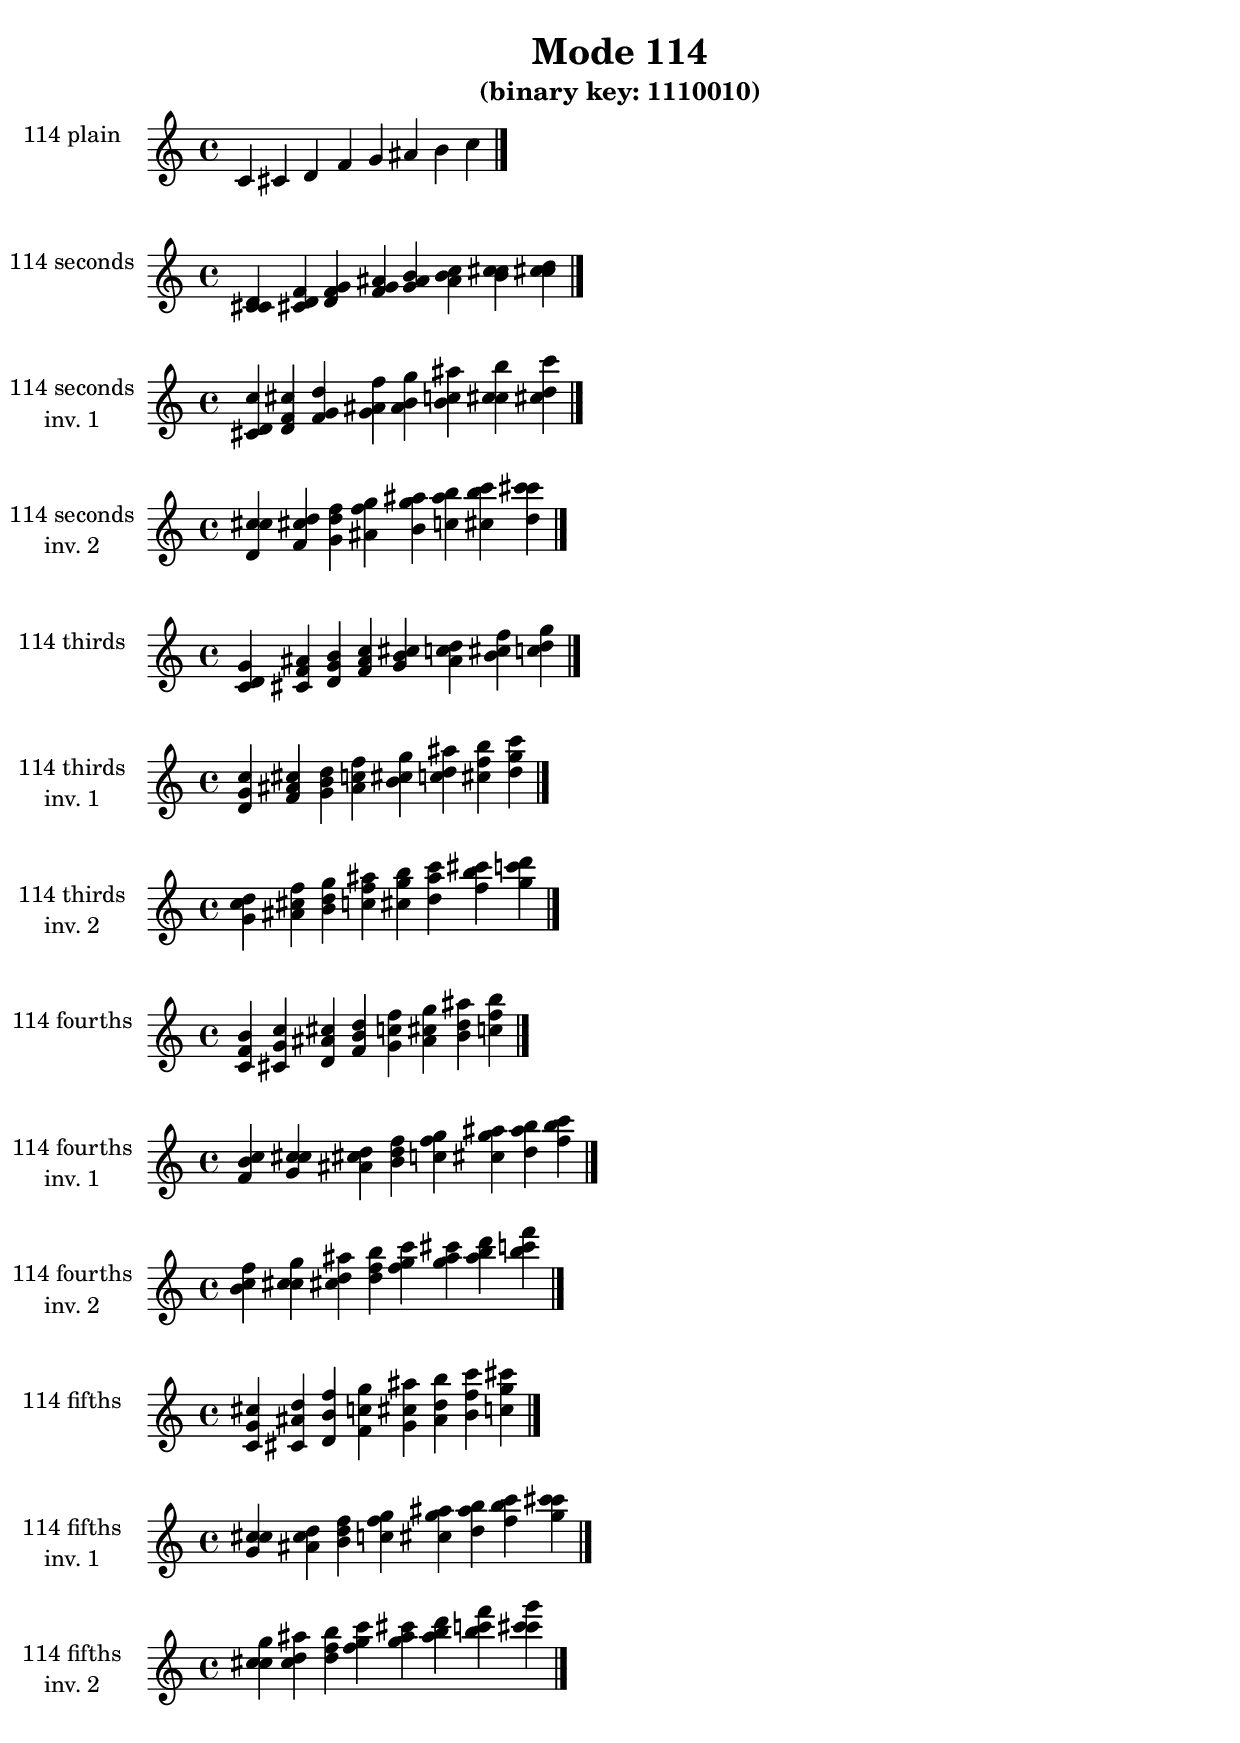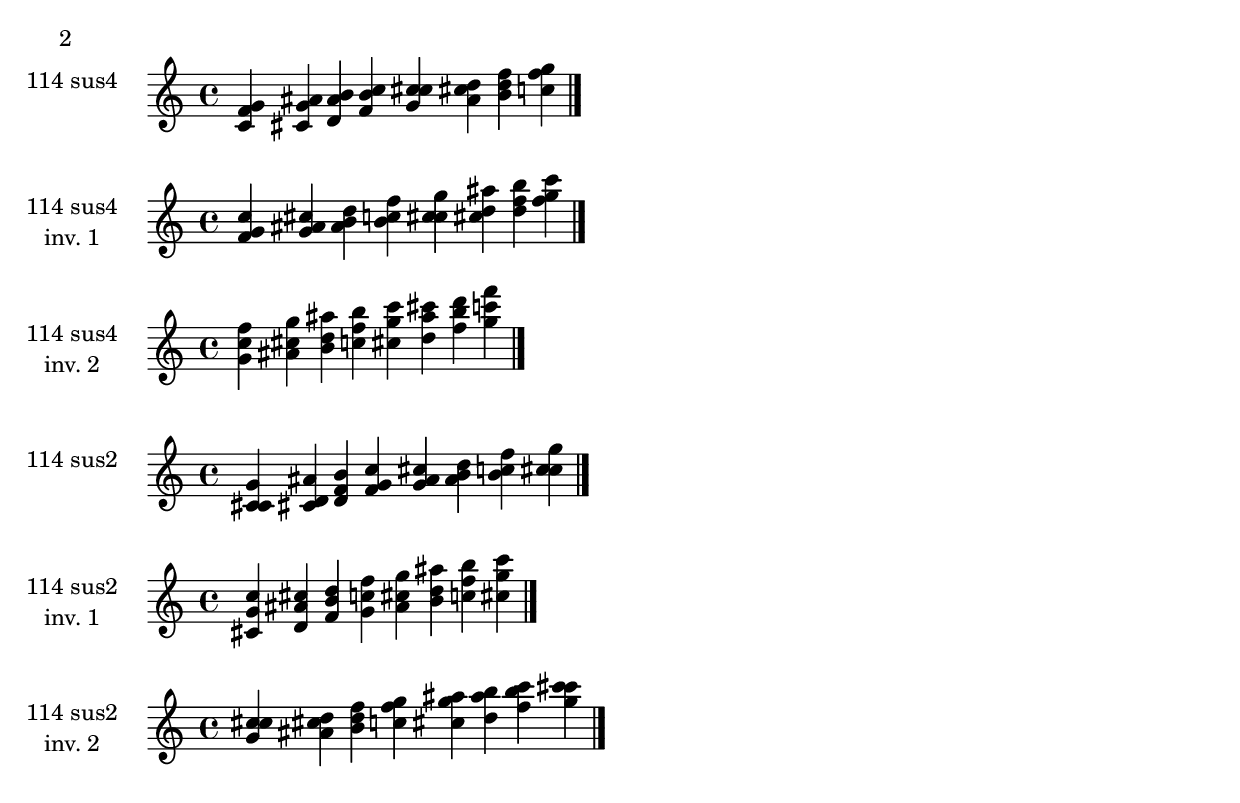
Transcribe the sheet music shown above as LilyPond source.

\version "2.19.0"

\header {
  title = "Mode 114"
  subtitle = "(binary key: 1110010)"
 %% Remove default LilyPond tagline
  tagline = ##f
}

\paper {
  #(set-paper-size "a4")
}

global = {
  \key c \major
  \time 4/4
  \tempo 4=100
}

\book {
  \score {
    \new Staff \with {
      instrumentName =  \markup { \column {
         \hcenter-in #14 \line { 114 plain }
         \hcenter-in #14 \line {  } } }
      midiInstrument = "oboe"
    } { \accidentalStyle "default"
        \cadenzaOn c' cis' d' f' g' ais' b' c''  \cadenzaOff \bar "|." }
    \layout { }
  }
  \score {
    \new Staff \with {
      instrumentName =  \markup { \column {
         \hcenter-in #14 \line { 114 seconds }
         \hcenter-in #14 \line {  } } }
      midiInstrument = "oboe"
    } { \accidentalStyle "default"
        \cadenzaOn <c' cis' d'> <cis' d' f'> <d' f' g'> <f' g' ais'> <g' ais' b'> <ais' b' c''> <b' c'' cis''> <c'' cis'' d''>  \cadenzaOff \bar "|." }
    \layout { }
  }
  \score {
    \new Staff \with {
      instrumentName =  \markup { \column {
         \hcenter-in #14 \line { 114 seconds }
         \hcenter-in #14 \line { inv. 1 } } }
      midiInstrument = "oboe"
    } { \accidentalStyle "default"
        \cadenzaOn <cis' d' c''> <d' f' cis''> <f' g' d''> <g' ais' f''> <ais' b' g''> <b' c'' ais''> <c'' cis'' b''> <cis'' d'' c'''>  \cadenzaOff \bar "|." }
    \layout { }
  }
  \score {
    \new Staff \with {
      instrumentName =  \markup { \column {
         \hcenter-in #14 \line { 114 seconds }
         \hcenter-in #14 \line { inv. 2 } } }
      midiInstrument = "oboe"
    } { \accidentalStyle "default"
        \cadenzaOn <d' c'' cis''> <f' cis'' d''> <g' d'' f''> <ais' f'' g''> <b' g'' ais''> <c'' ais'' b''> <cis'' b'' c'''> <d'' c''' cis'''>  \cadenzaOff \bar "|." }
    \layout { }
  }
  \score {
    \new Staff \with {
      instrumentName =  \markup { \column {
         \hcenter-in #14 \line { 114 thirds }
         \hcenter-in #14 \line {  } } }
      midiInstrument = "oboe"
    } { \accidentalStyle "default"
        \cadenzaOn <c' d' g'> <cis' f' ais'> <d' g' b'> <f' ais' c''> <g' b' cis''> <ais' c'' d''> <b' cis'' f''> <c'' d'' g''>  \cadenzaOff \bar "|." }
    \layout { }
  }
  \score {
    \new Staff \with {
      instrumentName =  \markup { \column {
         \hcenter-in #14 \line { 114 thirds }
         \hcenter-in #14 \line { inv. 1 } } }
      midiInstrument = "oboe"
    } { \accidentalStyle "default"
        \cadenzaOn <d' g' c''> <f' ais' cis''> <g' b' d''> <ais' c'' f''> <b' cis'' g''> <c'' d'' ais''> <cis'' f'' b''> <d'' g'' c'''>  \cadenzaOff \bar "|." }
    \layout { }
  }
  \score {
    \new Staff \with {
      instrumentName =  \markup { \column {
         \hcenter-in #14 \line { 114 thirds }
         \hcenter-in #14 \line { inv. 2 } } }
      midiInstrument = "oboe"
    } { \accidentalStyle "default"
        \cadenzaOn <g' c'' d''> <ais' cis'' f''> <b' d'' g''> <c'' f'' ais''> <cis'' g'' b''> <d'' ais'' c'''> <f'' b'' cis'''> <g'' c''' d'''>  \cadenzaOff \bar "|." }
    \layout { }
  }
  \score {
    \new Staff \with {
      instrumentName =  \markup { \column {
         \hcenter-in #14 \line { 114 fourths }
         \hcenter-in #14 \line {  } } }
      midiInstrument = "oboe"
    } { \accidentalStyle "default"
        \cadenzaOn <c' f' b'> <cis' g' c''> <d' ais' cis''> <f' b' d''> <g' c'' f''> <ais' cis'' g''> <b' d'' ais''> <c'' f'' b''>  \cadenzaOff \bar "|." }
    \layout { }
  }
  \score {
    \new Staff \with {
      instrumentName =  \markup { \column {
         \hcenter-in #14 \line { 114 fourths }
         \hcenter-in #14 \line { inv. 1 } } }
      midiInstrument = "oboe"
    } { \accidentalStyle "default"
        \cadenzaOn <f' b' c''> <g' c'' cis''> <ais' cis'' d''> <b' d'' f''> <c'' f'' g''> <cis'' g'' ais''> <d'' ais'' b''> <f'' b'' c'''>  \cadenzaOff \bar "|." }
    \layout { }
  }
  \score {
    \new Staff \with {
      instrumentName =  \markup { \column {
         \hcenter-in #14 \line { 114 fourths }
         \hcenter-in #14 \line { inv. 2 } } }
      midiInstrument = "oboe"
    } { \accidentalStyle "default"
        \cadenzaOn <b' c'' f''> <c'' cis'' g''> <cis'' d'' ais''> <d'' f'' b''> <f'' g'' c'''> <g'' ais'' cis'''> <ais'' b'' d'''> <b'' c''' f'''>  \cadenzaOff \bar "|." }
    \layout { }
  }
  \score {
    \new Staff \with {
      instrumentName =  \markup { \column {
         \hcenter-in #14 \line { 114 fifths }
         \hcenter-in #14 \line {  } } }
      midiInstrument = "oboe"
    } { \accidentalStyle "default"
        \cadenzaOn <c' g' cis''> <cis' ais' d''> <d' b' f''> <f' c'' g''> <g' cis'' ais''> <ais' d'' b''> <b' f'' c'''> <c'' g'' cis'''>  \cadenzaOff \bar "|." }
    \layout { }
  }
  \score {
    \new Staff \with {
      instrumentName =  \markup { \column {
         \hcenter-in #14 \line { 114 fifths }
         \hcenter-in #14 \line { inv. 1 } } }
      midiInstrument = "oboe"
    } { \accidentalStyle "default"
        \cadenzaOn <g' cis'' c''> <ais' d'' cis''> <b' f'' d''> <c'' g'' f''> <cis'' ais'' g''> <d'' b'' ais''> <f'' c''' b''> <g'' cis''' c'''>  \cadenzaOff \bar "|." }
    \layout { }
  }
  \score {
    \new Staff \with {
      instrumentName =  \markup { \column {
         \hcenter-in #14 \line { 114 fifths }
         \hcenter-in #14 \line { inv. 2 } } }
      midiInstrument = "oboe"
    } { \accidentalStyle "default"
        \cadenzaOn <cis'' c'' g''> <d'' cis'' ais''> <f'' d'' b''> <g'' f'' c'''> <ais'' g'' cis'''> <b'' ais'' d'''> <c''' b'' f'''> <cis''' c''' g'''>  \cadenzaOff \bar "|." }
    \layout { }
  }
  \score {
    \new Staff \with {
      instrumentName =  \markup { \column {
         \hcenter-in #14 \line { 114 sus4 }
         \hcenter-in #14 \line {  } } }
      midiInstrument = "oboe"
    } { \accidentalStyle "default"
        \cadenzaOn <c' f' g'> <cis' g' ais'> <d' ais' b'> <f' b' c''> <g' c'' cis''> <ais' cis'' d''> <b' d'' f''> <c'' f'' g''>  \cadenzaOff \bar "|." }
    \layout { }
  }
  \score {
    \new Staff \with {
      instrumentName =  \markup { \column {
         \hcenter-in #14 \line { 114 sus4 }
         \hcenter-in #14 \line { inv. 1 } } }
      midiInstrument = "oboe"
    } { \accidentalStyle "default"
        \cadenzaOn <f' g' c''> <g' ais' cis''> <ais' b' d''> <b' c'' f''> <c'' cis'' g''> <cis'' d'' ais''> <d'' f'' b''> <f'' g'' c'''>  \cadenzaOff \bar "|." }
    \layout { }
  }
  \score {
    \new Staff \with {
      instrumentName =  \markup { \column {
         \hcenter-in #14 \line { 114 sus4 }
         \hcenter-in #14 \line { inv. 2 } } }
      midiInstrument = "oboe"
    } { \accidentalStyle "default"
        \cadenzaOn <g' c'' f''> <ais' cis'' g''> <b' d'' ais''> <c'' f'' b''> <cis'' g'' c'''> <d'' ais'' cis'''> <f'' b'' d'''> <g'' c''' f'''>  \cadenzaOff \bar "|." }
    \layout { }
  }
  \score {
    \new Staff \with {
      instrumentName =  \markup { \column {
         \hcenter-in #14 \line { 114 sus2 }
         \hcenter-in #14 \line {  } } }
      midiInstrument = "oboe"
    } { \accidentalStyle "default"
        \cadenzaOn <c' cis' g'> <cis' d' ais'> <d' f' b'> <f' g' c''> <g' ais' cis''> <ais' b' d''> <b' c'' f''> <c'' cis'' g''>  \cadenzaOff \bar "|." }
    \layout { }
  }
  \score {
    \new Staff \with {
      instrumentName =  \markup { \column {
         \hcenter-in #14 \line { 114 sus2 }
         \hcenter-in #14 \line { inv. 1 } } }
      midiInstrument = "oboe"
    } { \accidentalStyle "default"
        \cadenzaOn <cis' g' c''> <d' ais' cis''> <f' b' d''> <g' c'' f''> <ais' cis'' g''> <b' d'' ais''> <c'' f'' b''> <cis'' g'' c'''>  \cadenzaOff \bar "|." }
    \layout { }
  }
  \score {
    \new Staff \with {
      instrumentName =  \markup { \column {
         \hcenter-in #14 \line { 114 sus2 }
         \hcenter-in #14 \line { inv. 2 } } }
      midiInstrument = "oboe"
    } { \accidentalStyle "default"
        \cadenzaOn <g' c'' cis''> <ais' cis'' d''> <b' d'' f''> <c'' f'' g''> <cis'' g'' ais''> <d'' ais'' b''> <f'' b'' c'''> <g'' c''' cis'''>  \cadenzaOff \bar "|." }
    \layout { }
  }
}

\book {
  \bookOutputSuffix "plain_"
  \score {
    \new Staff \with {
      instrumentName =  \markup { \column {
         \hcenter-in #14 \line { 114 plain }
         \hcenter-in #14 \line {  } } }
      midiInstrument = "oboe"
    } { \accidentalStyle "default"
        \cadenzaOn c' cis' d' f' g' ais' b' c''  \cadenzaOff \bar "|." }
    \midi { }
  }
}
\book {
  \bookOutputSuffix "seconds_"
  \score {
    \new Staff \with {
      instrumentName =  \markup { \column {
         \hcenter-in #14 \line { 114 seconds }
         \hcenter-in #14 \line {  } } }
      midiInstrument = "oboe"
    } { \accidentalStyle "default"
        \cadenzaOn <c' cis' d'> <cis' d' f'> <d' f' g'> <f' g' ais'> <g' ais' b'> <ais' b' c''> <b' c'' cis''> <c'' cis'' d''>  \cadenzaOff \bar "|." }
    \midi { }
  }
}
\book {
  \bookOutputSuffix "seconds_inv. 1"
  \score {
    \new Staff \with {
      instrumentName =  \markup { \column {
         \hcenter-in #14 \line { 114 seconds }
         \hcenter-in #14 \line { inv. 1 } } }
      midiInstrument = "oboe"
    } { \accidentalStyle "default"
        \cadenzaOn <cis' d' c''> <d' f' cis''> <f' g' d''> <g' ais' f''> <ais' b' g''> <b' c'' ais''> <c'' cis'' b''> <cis'' d'' c'''>  \cadenzaOff \bar "|." }
    \midi { }
  }
}
\book {
  \bookOutputSuffix "seconds_inv. 2"
  \score {
    \new Staff \with {
      instrumentName =  \markup { \column {
         \hcenter-in #14 \line { 114 seconds }
         \hcenter-in #14 \line { inv. 2 } } }
      midiInstrument = "oboe"
    } { \accidentalStyle "default"
        \cadenzaOn <d' c'' cis''> <f' cis'' d''> <g' d'' f''> <ais' f'' g''> <b' g'' ais''> <c'' ais'' b''> <cis'' b'' c'''> <d'' c''' cis'''>  \cadenzaOff \bar "|." }
    \midi { }
  }
}
\book {
  \bookOutputSuffix "thirds_"
  \score {
    \new Staff \with {
      instrumentName =  \markup { \column {
         \hcenter-in #14 \line { 114 thirds }
         \hcenter-in #14 \line {  } } }
      midiInstrument = "oboe"
    } { \accidentalStyle "default"
        \cadenzaOn <c' d' g'> <cis' f' ais'> <d' g' b'> <f' ais' c''> <g' b' cis''> <ais' c'' d''> <b' cis'' f''> <c'' d'' g''>  \cadenzaOff \bar "|." }
    \midi { }
  }
}
\book {
  \bookOutputSuffix "thirds_inv. 1"
  \score {
    \new Staff \with {
      instrumentName =  \markup { \column {
         \hcenter-in #14 \line { 114 thirds }
         \hcenter-in #14 \line { inv. 1 } } }
      midiInstrument = "oboe"
    } { \accidentalStyle "default"
        \cadenzaOn <d' g' c''> <f' ais' cis''> <g' b' d''> <ais' c'' f''> <b' cis'' g''> <c'' d'' ais''> <cis'' f'' b''> <d'' g'' c'''>  \cadenzaOff \bar "|." }
    \midi { }
  }
}
\book {
  \bookOutputSuffix "thirds_inv. 2"
  \score {
    \new Staff \with {
      instrumentName =  \markup { \column {
         \hcenter-in #14 \line { 114 thirds }
         \hcenter-in #14 \line { inv. 2 } } }
      midiInstrument = "oboe"
    } { \accidentalStyle "default"
        \cadenzaOn <g' c'' d''> <ais' cis'' f''> <b' d'' g''> <c'' f'' ais''> <cis'' g'' b''> <d'' ais'' c'''> <f'' b'' cis'''> <g'' c''' d'''>  \cadenzaOff \bar "|." }
    \midi { }
  }
}
\book {
  \bookOutputSuffix "fourths_"
  \score {
    \new Staff \with {
      instrumentName =  \markup { \column {
         \hcenter-in #14 \line { 114 fourths }
         \hcenter-in #14 \line {  } } }
      midiInstrument = "oboe"
    } { \accidentalStyle "default"
        \cadenzaOn <c' f' b'> <cis' g' c''> <d' ais' cis''> <f' b' d''> <g' c'' f''> <ais' cis'' g''> <b' d'' ais''> <c'' f'' b''>  \cadenzaOff \bar "|." }
    \midi { }
  }
}
\book {
  \bookOutputSuffix "fourths_inv. 1"
  \score {
    \new Staff \with {
      instrumentName =  \markup { \column {
         \hcenter-in #14 \line { 114 fourths }
         \hcenter-in #14 \line { inv. 1 } } }
      midiInstrument = "oboe"
    } { \accidentalStyle "default"
        \cadenzaOn <f' b' c''> <g' c'' cis''> <ais' cis'' d''> <b' d'' f''> <c'' f'' g''> <cis'' g'' ais''> <d'' ais'' b''> <f'' b'' c'''>  \cadenzaOff \bar "|." }
    \midi { }
  }
}
\book {
  \bookOutputSuffix "fourths_inv. 2"
  \score {
    \new Staff \with {
      instrumentName =  \markup { \column {
         \hcenter-in #14 \line { 114 fourths }
         \hcenter-in #14 \line { inv. 2 } } }
      midiInstrument = "oboe"
    } { \accidentalStyle "default"
        \cadenzaOn <b' c'' f''> <c'' cis'' g''> <cis'' d'' ais''> <d'' f'' b''> <f'' g'' c'''> <g'' ais'' cis'''> <ais'' b'' d'''> <b'' c''' f'''>  \cadenzaOff \bar "|." }
    \midi { }
  }
}
\book {
  \bookOutputSuffix "fifths_"
  \score {
    \new Staff \with {
      instrumentName =  \markup { \column {
         \hcenter-in #14 \line { 114 fifths }
         \hcenter-in #14 \line {  } } }
      midiInstrument = "oboe"
    } { \accidentalStyle "default"
        \cadenzaOn <c' g' cis''> <cis' ais' d''> <d' b' f''> <f' c'' g''> <g' cis'' ais''> <ais' d'' b''> <b' f'' c'''> <c'' g'' cis'''>  \cadenzaOff \bar "|." }
    \midi { }
  }
}
\book {
  \bookOutputSuffix "fifths_inv. 1"
  \score {
    \new Staff \with {
      instrumentName =  \markup { \column {
         \hcenter-in #14 \line { 114 fifths }
         \hcenter-in #14 \line { inv. 1 } } }
      midiInstrument = "oboe"
    } { \accidentalStyle "default"
        \cadenzaOn <g' cis'' c''> <ais' d'' cis''> <b' f'' d''> <c'' g'' f''> <cis'' ais'' g''> <d'' b'' ais''> <f'' c''' b''> <g'' cis''' c'''>  \cadenzaOff \bar "|." }
    \midi { }
  }
}
\book {
  \bookOutputSuffix "fifths_inv. 2"
  \score {
    \new Staff \with {
      instrumentName =  \markup { \column {
         \hcenter-in #14 \line { 114 fifths }
         \hcenter-in #14 \line { inv. 2 } } }
      midiInstrument = "oboe"
    } { \accidentalStyle "default"
        \cadenzaOn <cis'' c'' g''> <d'' cis'' ais''> <f'' d'' b''> <g'' f'' c'''> <ais'' g'' cis'''> <b'' ais'' d'''> <c''' b'' f'''> <cis''' c''' g'''>  \cadenzaOff \bar "|." }
    \midi { }
  }
}
\book {
  \bookOutputSuffix "sus4_"
  \score {
    \new Staff \with {
      instrumentName =  \markup { \column {
         \hcenter-in #14 \line { 114 sus4 }
         \hcenter-in #14 \line {  } } }
      midiInstrument = "oboe"
    } { \accidentalStyle "default"
        \cadenzaOn <c' f' g'> <cis' g' ais'> <d' ais' b'> <f' b' c''> <g' c'' cis''> <ais' cis'' d''> <b' d'' f''> <c'' f'' g''>  \cadenzaOff \bar "|." }
    \midi { }
  }
}
\book {
  \bookOutputSuffix "sus4_inv. 1"
  \score {
    \new Staff \with {
      instrumentName =  \markup { \column {
         \hcenter-in #14 \line { 114 sus4 }
         \hcenter-in #14 \line { inv. 1 } } }
      midiInstrument = "oboe"
    } { \accidentalStyle "default"
        \cadenzaOn <f' g' c''> <g' ais' cis''> <ais' b' d''> <b' c'' f''> <c'' cis'' g''> <cis'' d'' ais''> <d'' f'' b''> <f'' g'' c'''>  \cadenzaOff \bar "|." }
    \midi { }
  }
}
\book {
  \bookOutputSuffix "sus4_inv. 2"
  \score {
    \new Staff \with {
      instrumentName =  \markup { \column {
         \hcenter-in #14 \line { 114 sus4 }
         \hcenter-in #14 \line { inv. 2 } } }
      midiInstrument = "oboe"
    } { \accidentalStyle "default"
        \cadenzaOn <g' c'' f''> <ais' cis'' g''> <b' d'' ais''> <c'' f'' b''> <cis'' g'' c'''> <d'' ais'' cis'''> <f'' b'' d'''> <g'' c''' f'''>  \cadenzaOff \bar "|." }
    \midi { }
  }
}
\book {
  \bookOutputSuffix "sus2_"
  \score {
    \new Staff \with {
      instrumentName =  \markup { \column {
         \hcenter-in #14 \line { 114 sus2 }
         \hcenter-in #14 \line {  } } }
      midiInstrument = "oboe"
    } { \accidentalStyle "default"
        \cadenzaOn <c' cis' g'> <cis' d' ais'> <d' f' b'> <f' g' c''> <g' ais' cis''> <ais' b' d''> <b' c'' f''> <c'' cis'' g''>  \cadenzaOff \bar "|." }
    \midi { }
  }
}
\book {
  \bookOutputSuffix "sus2_inv. 1"
  \score {
    \new Staff \with {
      instrumentName =  \markup { \column {
         \hcenter-in #14 \line { 114 sus2 }
         \hcenter-in #14 \line { inv. 1 } } }
      midiInstrument = "oboe"
    } { \accidentalStyle "default"
        \cadenzaOn <cis' g' c''> <d' ais' cis''> <f' b' d''> <g' c'' f''> <ais' cis'' g''> <b' d'' ais''> <c'' f'' b''> <cis'' g'' c'''>  \cadenzaOff \bar "|." }
    \midi { }
  }
}
\book {
  \bookOutputSuffix "sus2_inv. 2"
  \score {
    \new Staff \with {
      instrumentName =  \markup { \column {
         \hcenter-in #14 \line { 114 sus2 }
         \hcenter-in #14 \line { inv. 2 } } }
      midiInstrument = "oboe"
    } { \accidentalStyle "default"
        \cadenzaOn <g' c'' cis''> <ais' cis'' d''> <b' d'' f''> <c'' f'' g''> <cis'' g'' ais''> <d'' ais'' b''> <f'' b'' c'''> <g'' c''' cis'''>  \cadenzaOff \bar "|." }
    \midi { }
  }
}
